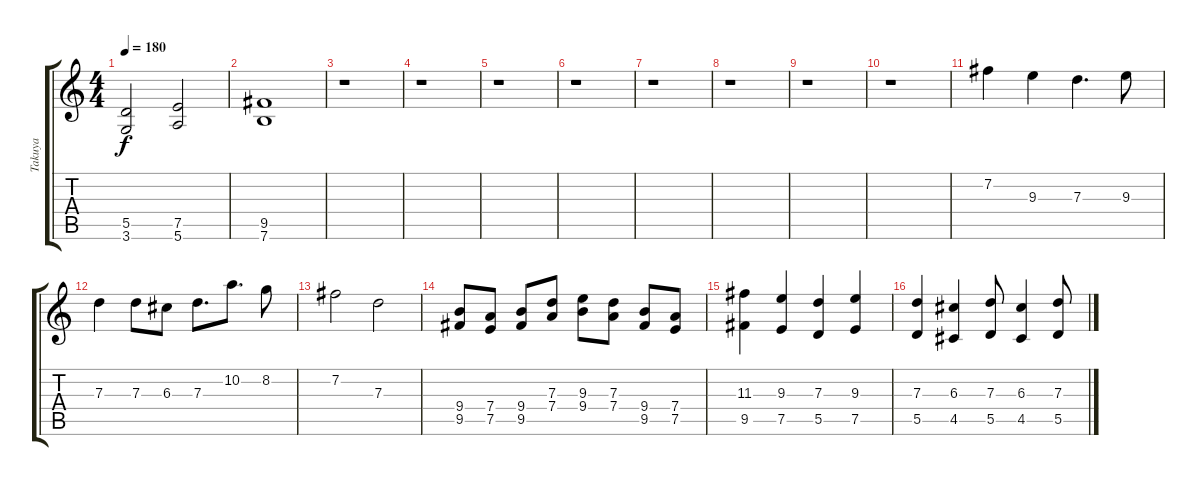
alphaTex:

\track ("Takuya" "Takuya") {instrument overdrivenguitar}
\staff {score tabs}
\tuning (E4 B3 G3 D3 A2 E2) {hide}
\ts (4 4)
\tempo 180
\clef g2
\ks c
(5.5 3.6).2{dy f} (7.5 5.6).2 |
(9.5 7.6).1 |
r.1 |
r.1 |
r.1 |
r.1 |
r.1 |
r.1 |
r.1 |
r.1 |
7.2.4 9.3.4 7.3.4{d} 9.3.8 |
7.3.4 7.3.8 6.3.8 7.3.8{d} 10.2.8{d} 8.2.8 |
7.2.2 7.3.2 |
(9.4 9.5).8 (7.4 7.5).8 (9.4 9.5).8 (7.3 7.4).8 (9.3 9.4).8 (7.3 7.4).8 (9.4 9.5).8 (7.4 7.5).8 |
(11.3 9.5).4 (9.3 7.5).4 (7.3 5.5).4 (9.3 7.5).4 |
(7.3 5.5).4 (6.3 4.5).4 (7.3 5.5).8 (6.3 4.5).4 (7.3 5.5).8
